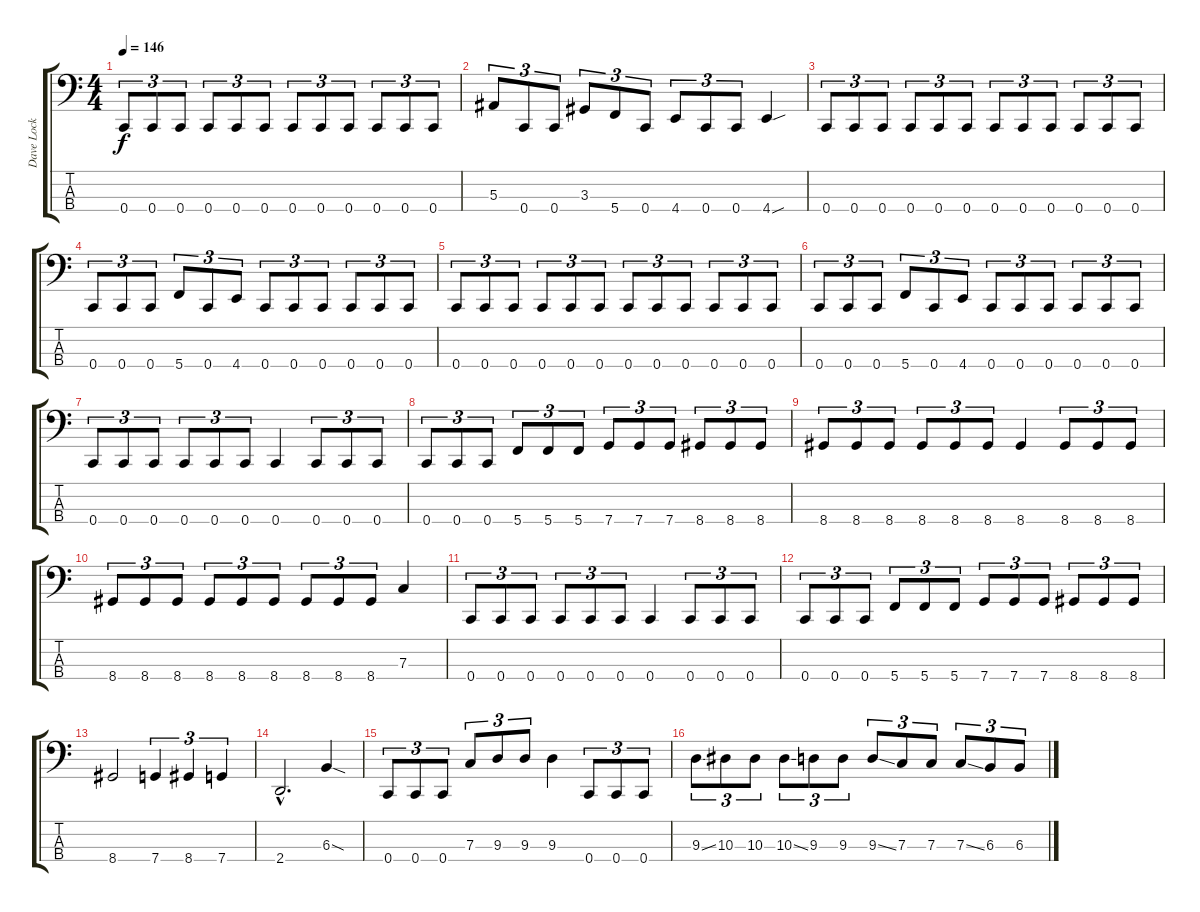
\track ("Dave Lock (Bass)" "Dave Lock ") {instrument electricbasspick}
\staff {score tabs}
\tuning (Eb2 Bb1 F1 C1) {hide}
\ts (4 4)
\tempo 146
\clef f4
\ks c
0.4.8{tu (3 2) dy f} 0.4.8{tu (3 2)} 0.4.8{tu (3 2)} 0.4.8{tu (3 2)} 0.4.8{tu (3 2)} 0.4.8{tu (3 2)} 0.4.8{tu (3 2)} 0.4.8{tu (3 2)} 0.4.8{tu (3 2)} 0.4.8{tu (3 2)} 0.4.8{tu (3 2)} 0.4.8{tu (3 2)} |
5.3.8{tu (3 2)} 0.4.8{tu (3 2)} 0.4.8{tu (3 2)} 3.3.8{tu (3 2)} 5.4.8{tu (3 2)} 0.4.8{tu (3 2)} 4.4.8{tu (3 2)} 0.4.8{tu (3 2)} 0.4.8{tu (3 2)} 4.4{sou}.4 |
0.4.8{tu (3 2)} 0.4.8{tu (3 2)} 0.4.8{tu (3 2)} 0.4.8{tu (3 2)} 0.4.8{tu (3 2)} 0.4.8{tu (3 2)} 0.4.8{tu (3 2)} 0.4.8{tu (3 2)} 0.4.8{tu (3 2)} 0.4.8{tu (3 2)} 0.4.8{tu (3 2)} 0.4.8{tu (3 2)} |
0.4.8{tu (3 2)} 0.4.8{tu (3 2)} 0.4.8{tu (3 2)} 5.4.8{tu (3 2)} 0.4.8{tu (3 2)} 4.4.8{tu (3 2)} 0.4.8{tu (3 2)} 0.4.8{tu (3 2)} 0.4.8{tu (3 2)} 0.4.8{tu (3 2)} 0.4.8{tu (3 2)} 0.4.8{tu (3 2)} |
0.4.8{tu (3 2)} 0.4.8{tu (3 2)} 0.4.8{tu (3 2)} 0.4.8{tu (3 2)} 0.4.8{tu (3 2)} 0.4.8{tu (3 2)} 0.4.8{tu (3 2)} 0.4.8{tu (3 2)} 0.4.8{tu (3 2)} 0.4.8{tu (3 2)} 0.4.8{tu (3 2)} 0.4.8{tu (3 2)} |
0.4.8{tu (3 2)} 0.4.8{tu (3 2)} 0.4.8{tu (3 2)} 5.4.8{tu (3 2)} 0.4.8{tu (3 2)} 4.4.8{tu (3 2)} 0.4.8{tu (3 2)} 0.4.8{tu (3 2)} 0.4.8{tu (3 2)} 0.4.8{tu (3 2)} 0.4.8{tu (3 2)} 0.4.8{tu (3 2)} |
0.4.8{tu (3 2)} 0.4.8{tu (3 2)} 0.4.8{tu (3 2)} 0.4.8{tu (3 2)} 0.4.8{tu (3 2)} 0.4.8{tu (3 2)} 0.4.4 0.4.8{tu (3 2)} 0.4.8{tu (3 2)} 0.4.8{tu (3 2)} |
0.4.8{tu (3 2)} 0.4.8{tu (3 2)} 0.4.8{tu (3 2)} 5.4.8{tu (3 2)} 5.4.8{tu (3 2)} 5.4.8{tu (3 2)} 7.4.8{tu (3 2)} 7.4.8{tu (3 2)} 7.4.8{tu (3 2)} 8.4.8{tu (3 2)} 8.4.8{tu (3 2)} 8.4.8{tu (3 2)} |
8.4.8{tu (3 2)} 8.4.8{tu (3 2)} 8.4.8{tu (3 2)} 8.4.8{tu (3 2)} 8.4.8{tu (3 2)} 8.4.8{tu (3 2)} 8.4.4 8.4.8{tu (3 2)} 8.4.8{tu (3 2)} 8.4.8{tu (3 2)} |
8.4.8{tu (3 2)} 8.4.8{tu (3 2)} 8.4.8{tu (3 2)} 8.4.8{tu (3 2)} 8.4.8{tu (3 2)} 8.4.8{tu (3 2)} 8.4.8{tu (3 2)} 8.4.8{tu (3 2)} 8.4.8{tu (3 2)} 7.3.4 |
0.4.8{tu (3 2)} 0.4.8{tu (3 2)} 0.4.8{tu (3 2)} 0.4.8{tu (3 2)} 0.4.8{tu (3 2)} 0.4.8{tu (3 2)} 0.4.4 0.4.8{tu (3 2)} 0.4.8{tu (3 2)} 0.4.8{tu (3 2)} |
0.4.8{tu (3 2)} 0.4.8{tu (3 2)} 0.4.8{tu (3 2)} 5.4.8{tu (3 2)} 5.4.8{tu (3 2)} 5.4.8{tu (3 2)} 7.4.8{tu (3 2)} 7.4.8{tu (3 2)} 7.4.8{tu (3 2)} 8.4.8{tu (3 2)} 8.4.8{tu (3 2)} 8.4.8{tu (3 2)} |
8.4.2 7.4.4{tu (3 2)} 8.4.4{tu (3 2)} 7.4.4{tu (3 2)} |
2.4{hac}.2{d} 6.3{sod}.4 |
0.4.8{tu (3 2)} 0.4.8{tu (3 2)} 0.4.8{tu (3 2)} 7.3.8{tu (3 2)} 9.3.8{tu (3 2)} 9.3.8{tu (3 2)} 9.3.4 0.4.8{tu (3 2)} 0.4.8{tu (3 2)} 0.4.8{tu (3 2)} |
9.3{ss}.8{tu (3 2)} 10.3.8{tu (3 2)} 10.3.8{tu (3 2)} 10.3{ss}.8{tu (3 2)} 9.3.8{tu (3 2)} 9.3.8{tu (3 2)} 9.3{ss}.8{tu (3 2)} 7.3.8{tu (3 2)} 7.3.8{tu (3 2)} 7.3{ss}.8{tu (3 2)} 6.3.8{tu (3 2)} 6.3.8{tu (3 2)}
